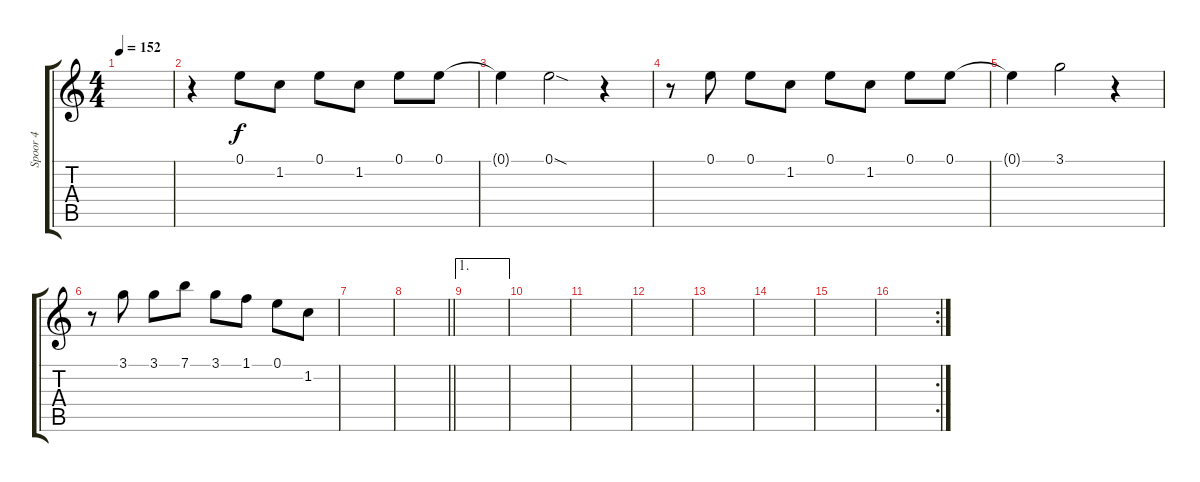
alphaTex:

\track ("Spoor 4" "Spoor 4") {instrument acousticguitarsteel}
\staff {score tabs}
\tuning (E4 B3 G3 D3 A2 E2) {hide}
\ts (4 4)
\tempo 152
\clef g2
\ks c
|
r.4 0.1.8 1.2.8 0.1.8 1.2.8 0.1.8 0.1.8 |
0.1{t}.4 0.1{sod}.2 r.4 |
r.8 0.1.8 0.1.8 1.2.8 0.1.8 1.2.8 0.1.8 0.1.8 |
0.1{t}.4 3.1.2 r.4 |
r.8 3.1.8 3.1.8 7.1.8 3.1.8 1.1.8 0.1.8 1.2.8 |
|
\barLineRight lightlight
|
\ae 1
|
|
|
|
|
|
|
\rc 2
